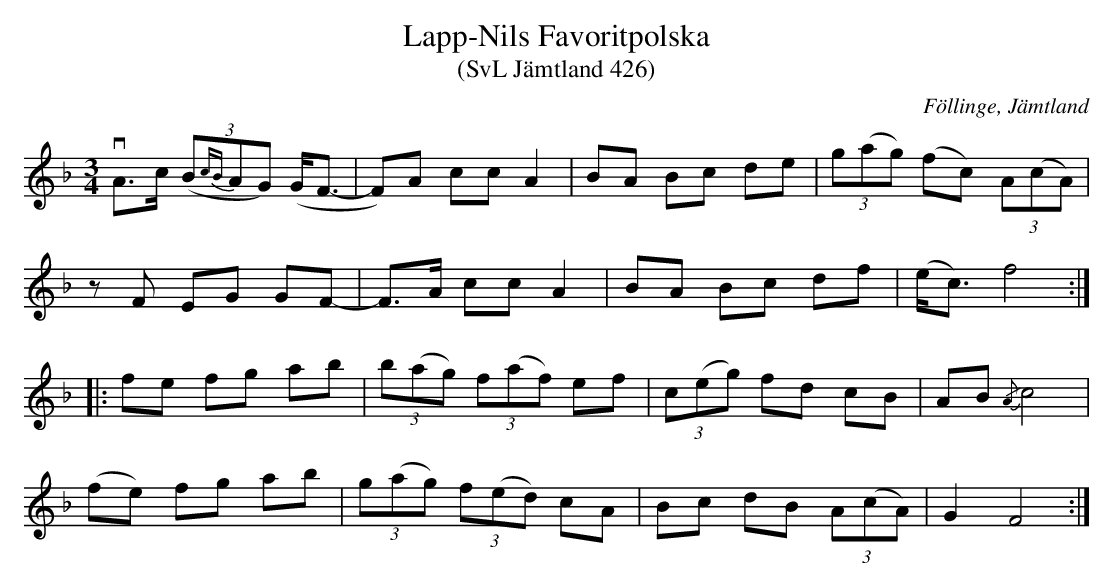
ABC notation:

X:1
T:Lapp-Nils Favoritpolska
T:(SvL Jämtland 426)
O:Föllinge, Jämtland
M:3/4
L:1/8
K:F
vA>c (3(B{cB}AG) (G<F-|F)A cc A2|BA Bc de|(3g(ag) (fc) (3A(cA)|
zF EG GF-|F>A cc A2|BA Bc df|(e<c) f4:|
|:fe fg ab|(3b(ag) (3f(af) ef|(3c(eg) fd cB|AB {/A}c4|
(fe) fg ab|(3g(ag) (3f(ed) cA|Bc dB (3A(cA)|G2 F4:|
